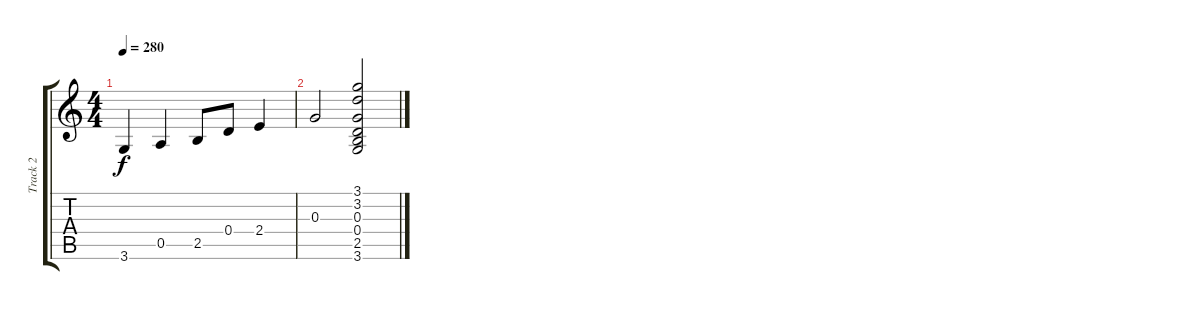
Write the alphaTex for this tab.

\track ("Track 2" "Track 2") {instrument acousticguitarsteel}
\staff {score tabs}
\tuning (E4 B3 G3 D3 A2 E2) {hide}
\ts (4 4)
\tempo 280
\clef g2
\ks c
3.6.4{dy f} 0.5.4 2.5.8 0.4.8 2.4.4 |
0.3.2 (3.1 3.2 0.3 0.4 2.5 3.6).2
